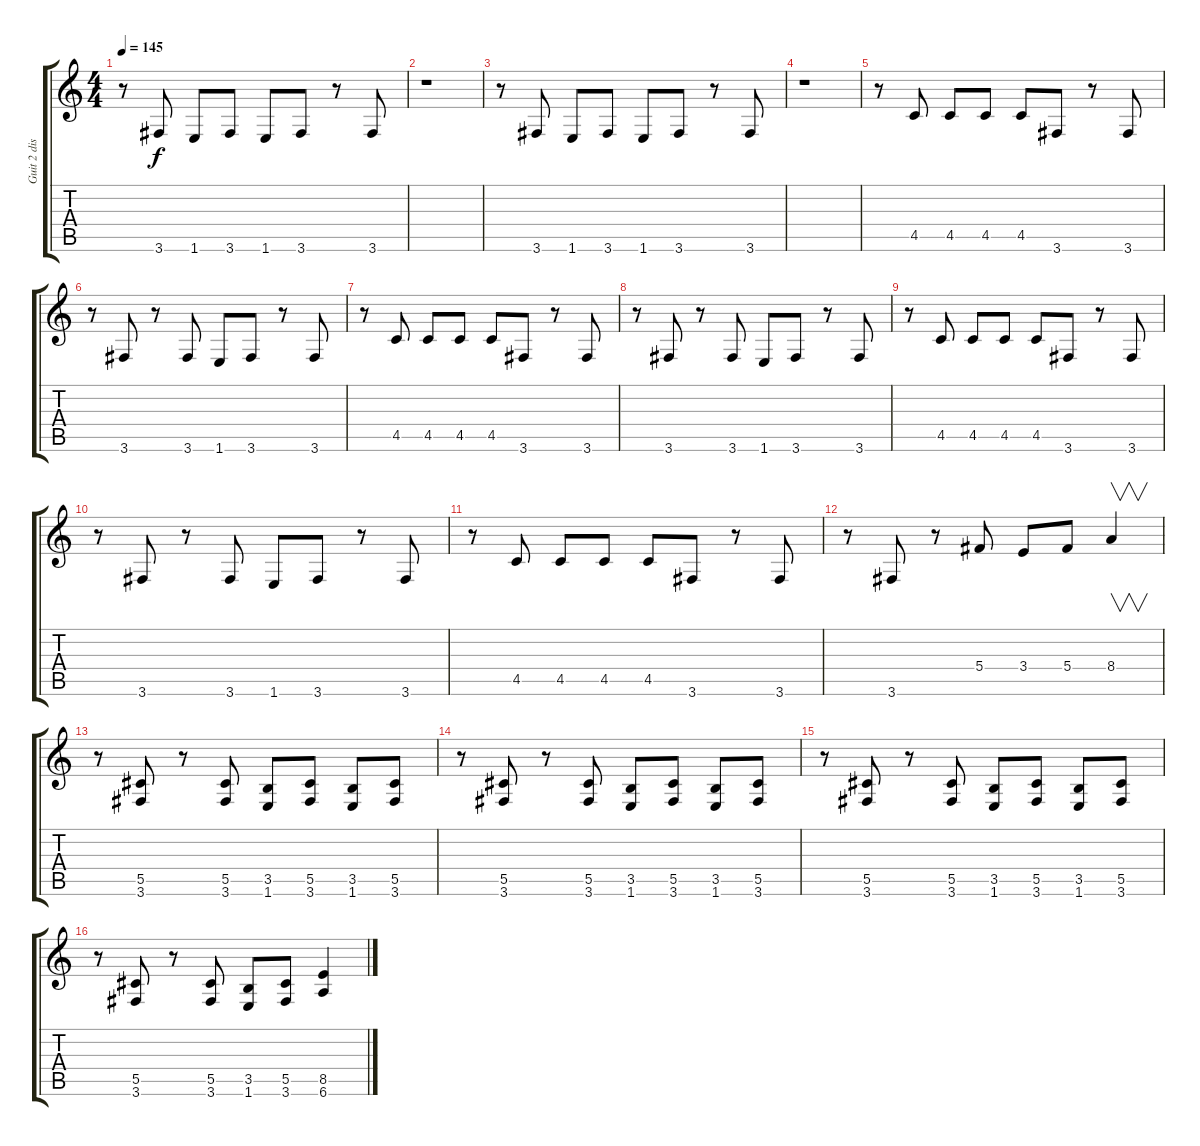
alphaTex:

\track ("Guit 2 dist." "Guit 2 dis") {instrument distortionguitar}
\staff {score tabs}
\tuning (Eb4 Bb3 Gb3 Db3 Ab2 Eb2) {hide}
\ts (4 4)
\tempo 145
\clef g2
\ks c
r.8{dy f} 3.6.8 1.6.8 3.6.8 1.6.8 3.6.8 r.8 3.6.8 |
r.1 |
r.8 3.6.8 1.6.8 3.6.8 1.6.8 3.6.8 r.8 3.6.8 |
r.1 |
r.8 4.5.8{instrument distortionguitar} 4.5.8 4.5.8 4.5.8 3.6.8 r.8 3.6.8 |
r.8 3.6.8 r.8 3.6.8 1.6.8 3.6.8 r.8 3.6.8 |
r.8 4.5.8 4.5.8 4.5.8 4.5.8 3.6.8 r.8 3.6.8 |
r.8 3.6.8 r.8 3.6.8 1.6.8 3.6.8 r.8 3.6.8 |
r.8 4.5.8{instrument distortionguitar} 4.5.8 4.5.8 4.5.8 3.6.8 r.8 3.6.8 |
r.8 3.6.8 r.8 3.6.8 1.6.8 3.6.8 r.8 3.6.8 |
r.8 4.5.8 4.5.8 4.5.8 4.5.8 3.6.8 r.8 3.6.8 |
r.8 3.6.8 r.8 5.4.8 3.4.8 5.4.8 8.4.4{v} |
r.8 (5.5 3.6).8 r.8 (5.5 3.6).8 (3.5 1.6).8 (5.5 3.6).8 (3.5 1.6).8 (5.5 3.6).8 |
r.8 (5.5 3.6).8 r.8 (5.5 3.6).8 (3.5 1.6).8 (5.5 3.6).8 (3.5 1.6).8 (5.5 3.6).8 |
r.8 (5.5 3.6).8 r.8 (5.5 3.6).8 (3.5 1.6).8 (5.5 3.6).8 (3.5 1.6).8 (5.5 3.6).8 |
r.8 (5.5 3.6).8 r.8 (5.5 3.6).8 (3.5 1.6).8 (5.5 3.6).8 (8.5 6.6).4
